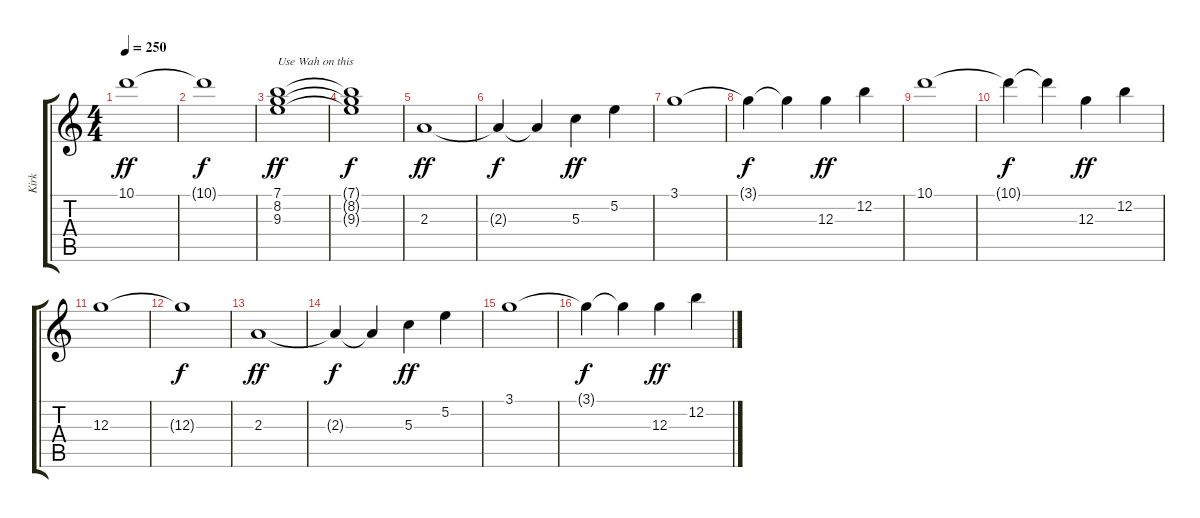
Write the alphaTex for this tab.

\track ("Kirk" "Kirk") {instrument distortionguitar}
\staff {score tabs}
\tuning (E4 B3 G3 D3 A2 E2) {hide}
\ts (4 4)
\tempo 250
\clef g2
\ks c
10.1.1{dy ff instrument electricguitarclean} |
10.1{t}.1{dy f instrument electricguitarclean} |
(7.1 8.2 9.3).1{txt "Use Wah on this" dy ff instrument electricguitarclean} |
(7.1{t} 8.2{t} 9.3{t}).1{dy f instrument electricguitarclean} |
2.3.1{dy ff instrument electricguitarclean} |
2.3{t}.4{dy f instrument electricguitarclean} 2.3{t}.4{instrument electricguitarclean} 5.3.4{dy ff instrument electricguitarclean} 5.2.4{instrument electricguitarclean} |
3.1.1{instrument electricguitarclean} |
3.1{t}.4{dy f instrument electricguitarclean} 3.1{t}.4{instrument electricguitarclean} 12.3.4{dy ff instrument electricguitarclean} 12.2.4{instrument electricguitarclean} |
10.1.1{instrument electricguitarclean} |
10.1{t}.4{dy f instrument electricguitarclean} 10.1{t}.4{instrument electricguitarclean} 12.3.4{dy ff instrument electricguitarclean} 12.2.4{instrument electricguitarclean} |
12.3.1{instrument electricguitarclean} |
12.3{t}.1{dy f instrument electricguitarclean} |
2.3.1{dy ff instrument electricguitarclean} |
2.3{t}.4{dy f instrument electricguitarclean} 2.3{t}.4{instrument electricguitarclean} 5.3.4{dy ff instrument electricguitarclean} 5.2.4{instrument electricguitarclean} |
3.1.1{instrument electricguitarclean} |
3.1{t}.4{dy f instrument electricguitarclean} 3.1{t}.4{instrument electricguitarclean} 12.3.4{dy ff instrument electricguitarclean} 12.2.4{instrument electricguitarclean}
